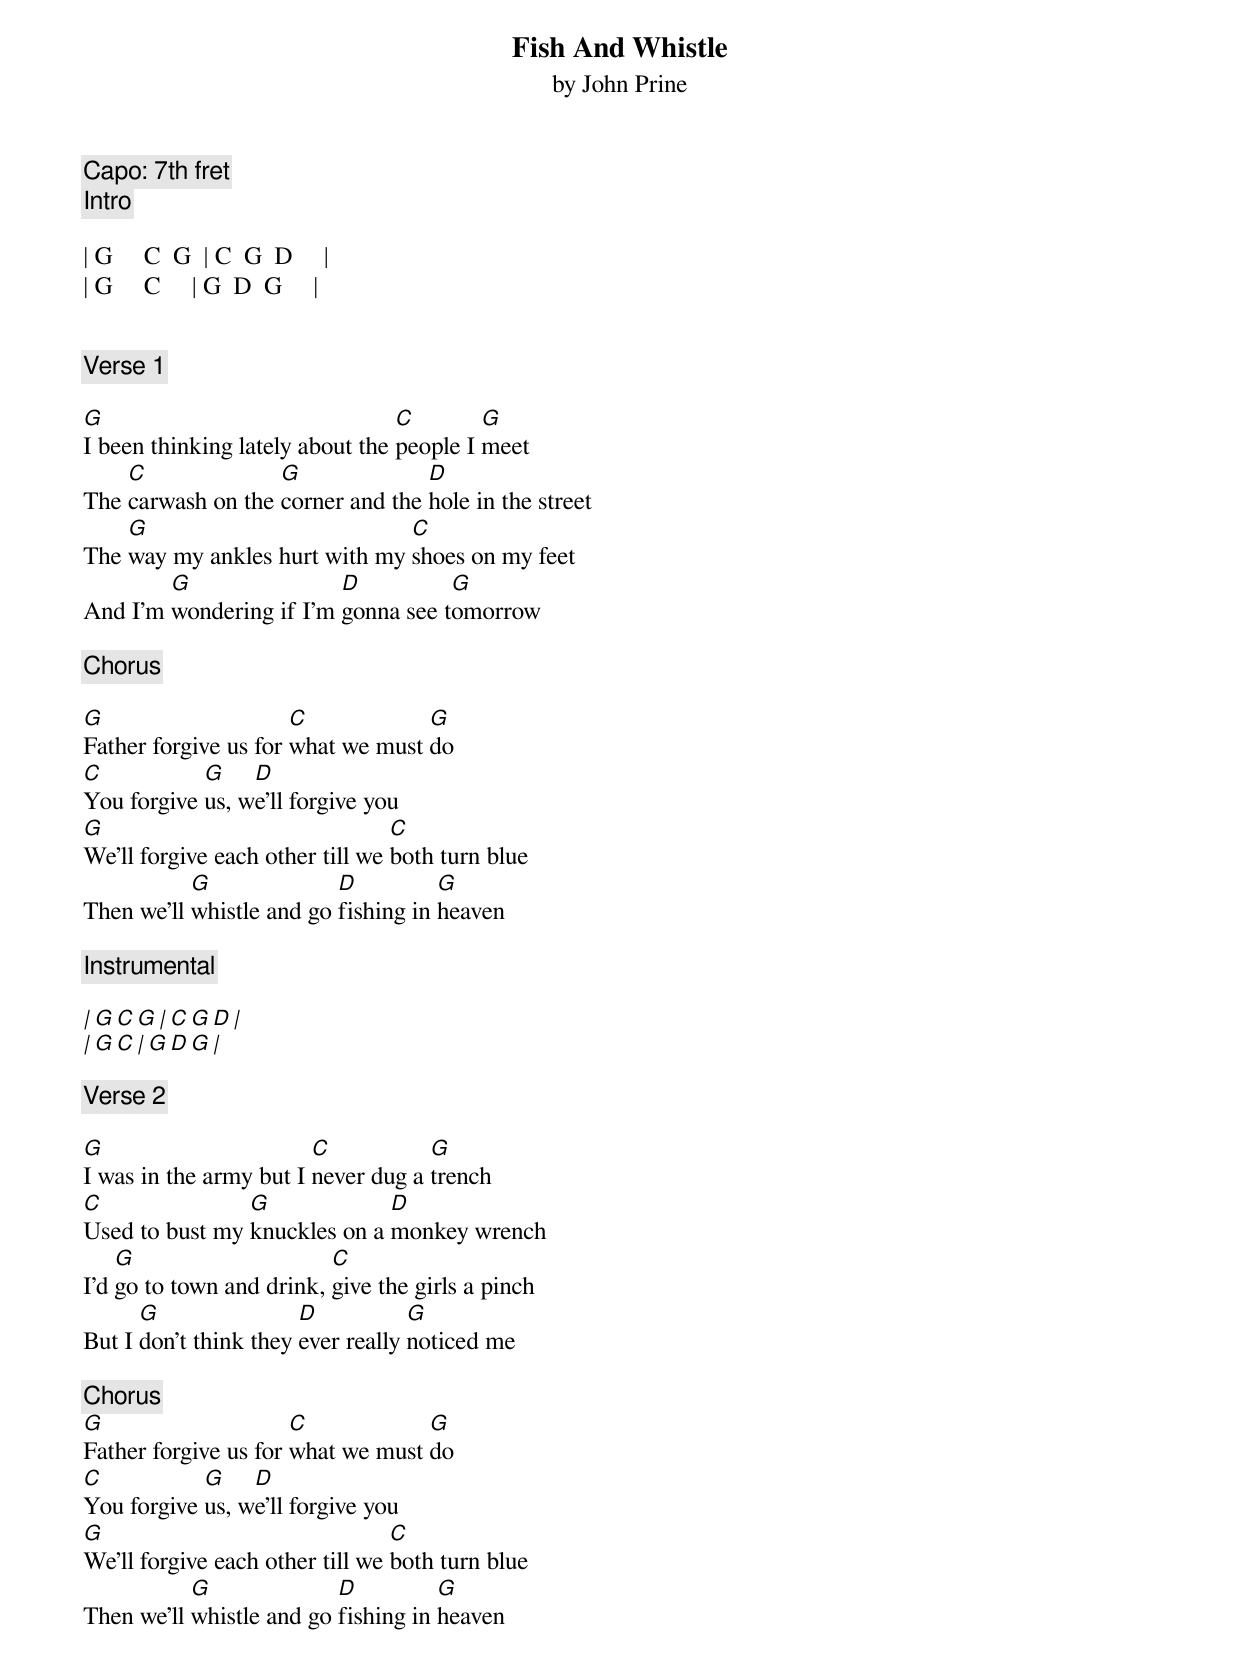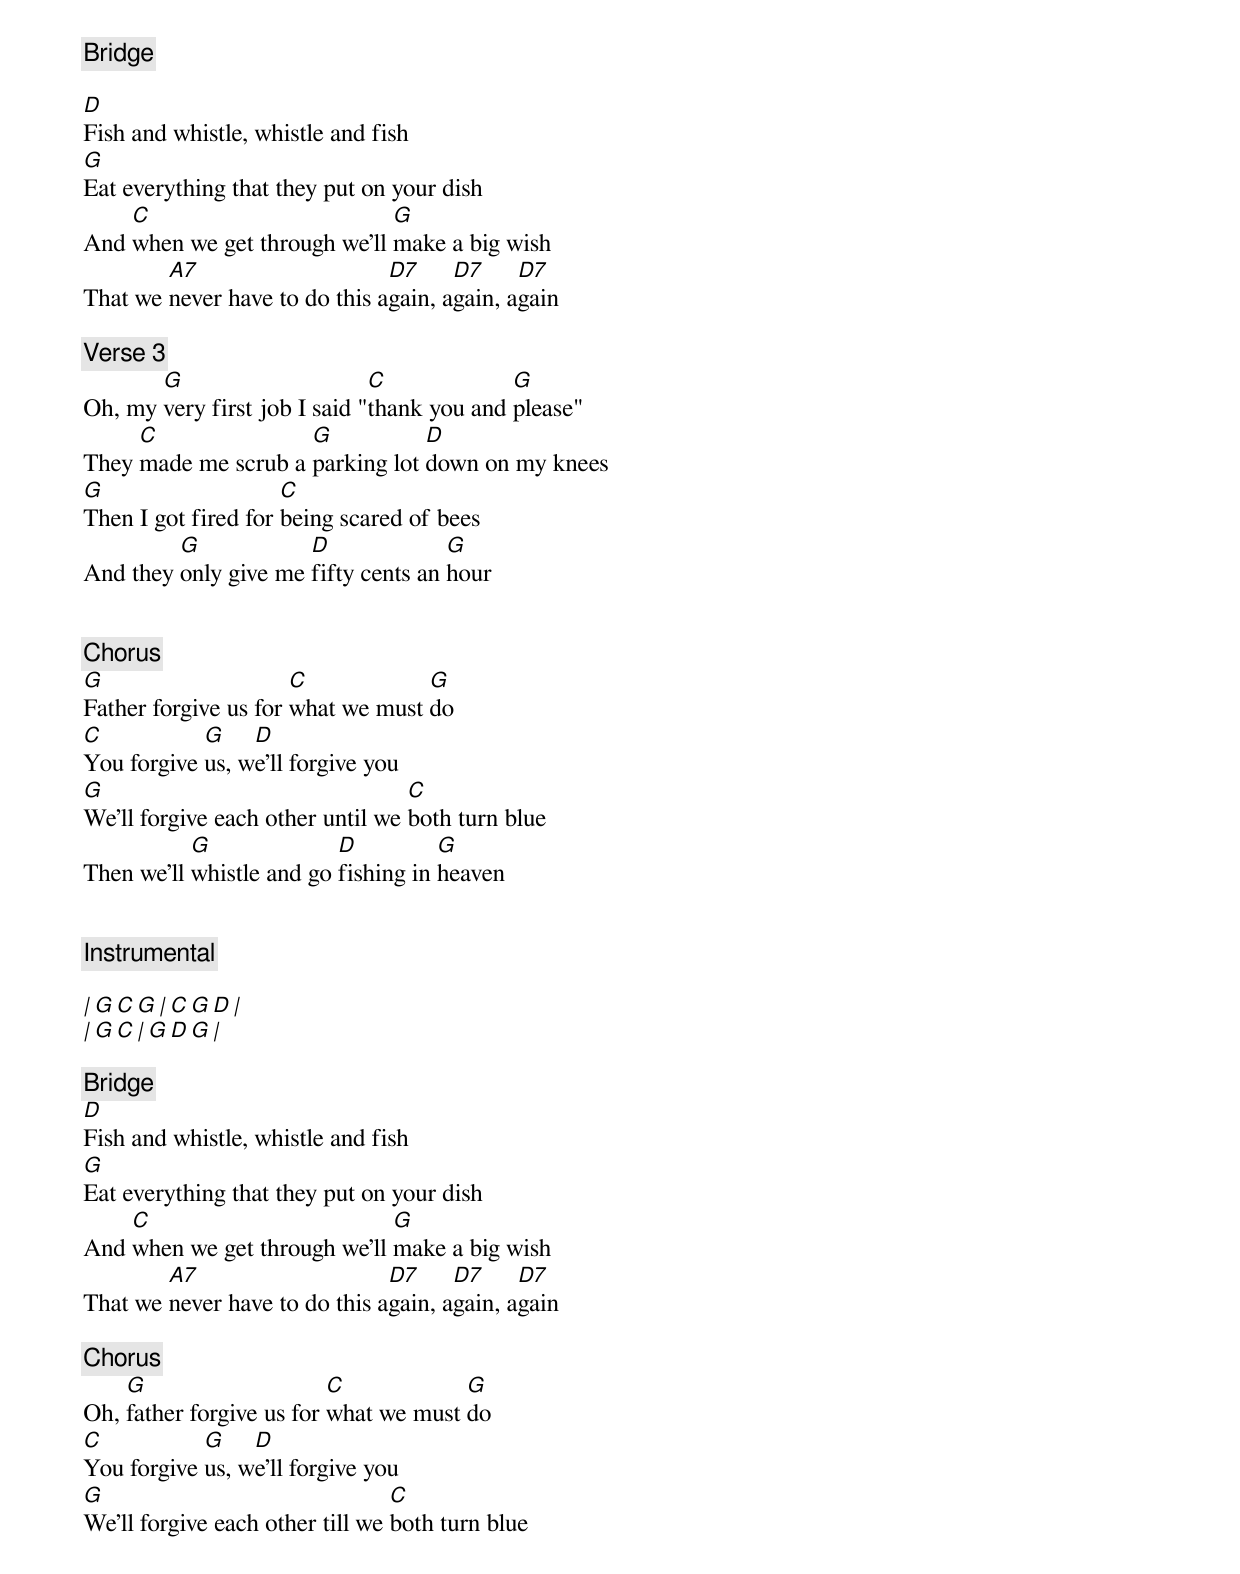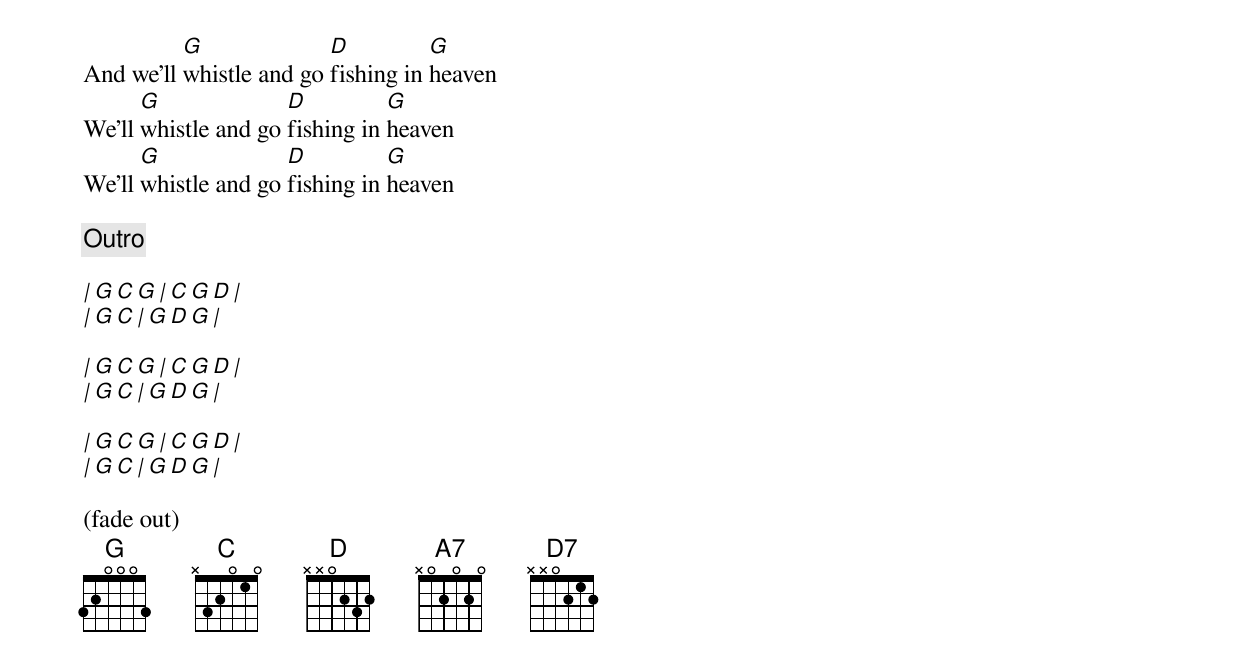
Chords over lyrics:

Fish And Whistle
by John Prine
Capo: 7th fret
[Intro]

| G     C  G  | C  G  D     |
| G     C     | G  D  G     |


[Verse 1]

G                                C        G
I been thinking lately about the people I meet
    C              G              D
The carwash on the corner and the hole in the street
    G                          C
The way my ankles hurt with my shoes on my feet
        G                D          G
And I'm wondering if I'm gonna see tomorrow

[Chorus]

G                     C            G
Father forgive us for what we must do
C           G    D
You forgive us, we'll forgive you
G                                C
We'll forgive each other till we both turn blue
           G              D          G
Then we'll whistle and go fishing in heaven

[Instrumental]

| G     C  G  | C  G  D     |
| G     C     | G  D  G     |

[Verse 2]

G                       C           G
I was in the army but I never dug a trench
C               G             D
Used to bust my knuckles on a monkey wrench
    G                     C
I'd go to town and drink, give the girls a pinch
      G                D           G
But I don't think they ever really noticed me

[Chorus]
G                     C            G
Father forgive us for what we must do
C           G    D
You forgive us, we'll forgive you
G                                C
We'll forgive each other till we both turn blue
           G              D          G
Then we'll whistle and go fishing in heaven

[Bridge]

D
Fish and whistle, whistle and fish
G
Eat everything that they put on your dish
    C                         G
And when we get through we'll make a big wish
        A7                     D7     D7     D7
That we never have to do this again, again, again

[Verse 3]
       G                      C             G
Oh, my very first job I said "thank you and please"
     C               G           D
They made me scrub a parking lot down on my knees
G                    C
Then I got fired for being scared of bees
         G            D              G
And they only give me fifty cents an hour


[Chorus]
G                     C            G
Father forgive us for what we must do
C           G    D
You forgive us, we'll forgive you
G                                 C
We'll forgive each other until we both turn blue
           G              D          G
Then we'll whistle and go fishing in heaven


[Instrumental]

| G     C  G  | C  G  D     |
| G     C     | G  D  G     |

[Bridge]
D
Fish and whistle, whistle and fish
G
Eat everything that they put on your dish
    C                         G
And when we get through we'll make a big wish
        A7                     D7     D7     D7
That we never have to do this again, again, again

[Chorus]
    G                     C            G
Oh, father forgive us for what we must do
C           G    D
You forgive us, we'll forgive you
G                                C
We'll forgive each other till we both turn blue
          G              D          G
And we'll whistle and go fishing in heaven
      G              D          G
We'll whistle and go fishing in heaven
      G              D          G
We'll whistle and go fishing in heaven

[Outro]

| G     C  G  | C  G  D     |
| G     C     | G  D  G     |

| G     C  G  | C  G  D     |
| G     C     | G  D  G     |

| G     C  G  | C  G  D     |
| G     C     | G  D  G     |

(fade out)
